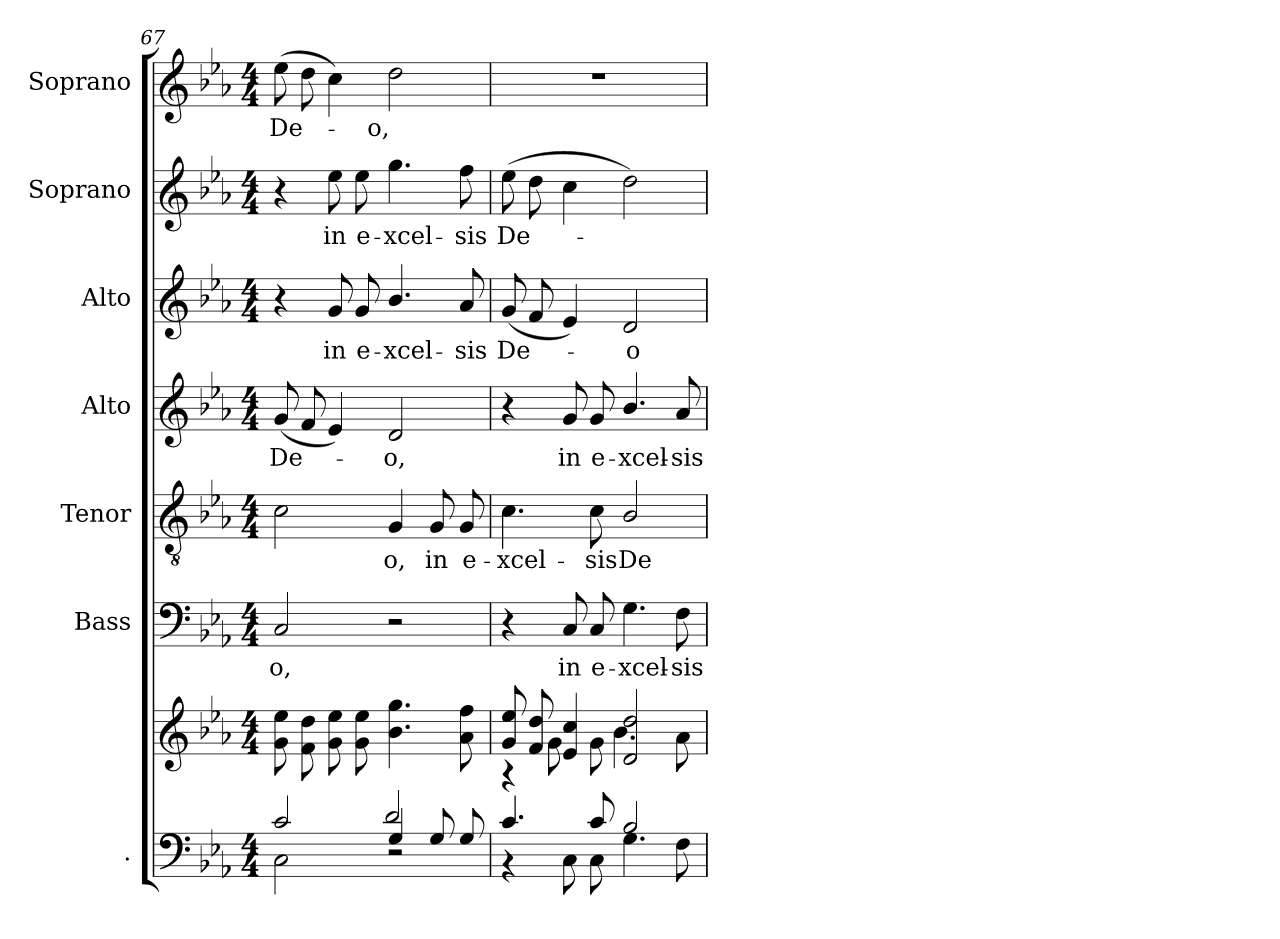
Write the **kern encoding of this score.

**kern	**kern	**kern	**text	**kern	**text	**kern	**text	**kern	**text	**kern	**text	**kern	**text
*part7	*part7	*part6	*part6	*part5	*part5	*part4	*part4	*part3	*part3	*part2	*part2	*part1	*part1
*staff8	*staff7	*staff6	*staff6	*staff5	*staff5	*staff4	*staff4	*staff3	*staff3	*staff2	*staff2	*staff1	*staff1
*I".	*	*I"Bass	*	*I"Tenor	*	*I"Alto	*	*I"Alto	*	*I"Soprano	*	*I"Soprano	*
*	*	*I'B.	*	*I'T.	*	*	*	*I'A.	*	*	*	*I'S.	*
*clefF4	*clefG2	*clefF4	*	*clefGv2	*	*clefG2	*	*clefG2	*	*clefG2	*	*clefG2	*
*	*	*	*	*ITrd7c12	*	*	*	*	*	*	*	*	*
*k[b-e-a-]	*k[b-e-a-]	*k[b-e-a-]	*	*k[b-e-a-]	*	*k[b-e-a-]	*	*k[b-e-a-]	*	*k[b-e-a-]	*	*k[b-e-a-]	*
*E-:	*E-:	*E-:	*	*E-:	*	*E-:	*	*E-:	*	*E-:	*	*E-:	*
*M4/4	*M4/4	*M4/4	*	*M4/4	*	*M4/4	*	*M4/4	*	*M4/4	*	*M4/4	*
=67	=67	=67	=67	=67	=67	=67	=67	=67	=67	=67	=67	=67	=67
*^	*	*	*	*	*	*	*	*	*	*	*	*	*
*	*^	*	*	*	*	*	*	*	*	*	*	*	*	*
!	!	!	!	!	!LO:LY:b:color=#000000	!	!	!	!	!	!	!	!	!	!
!	!	!	!	!	!	!	!	!	!LO:LY:b:color=#000000	!	!	!	!	!	!
!	!	!	!	!	!	!	!	!	!	!	!	!	!	!	!LO:LY:b:color=#000000
2ci/	2Ci\	2ryy	8gi\ 8ee-i	2Ci/	-o,	2Ci\	.	(8gi/	De-	4r	.	4r	.	(8ee-i\	De-
.	.	.	8fi\ 8ddi	.	.	.	.	8fi/	.	.	.	.	.	8ddi\	.
!	!	!	!	!	!	!	!	!	!	!	!LO:LY:b:color=#000000	!	!	!	!
!	!	!	!	!	!	!	!	!	!	!	!	!	!LO:LY:b:color=#000000	!	!
.	.	.	8gi\ 8ee-i	.	.	.	.	4e-i/)	.	8gi/	in	8ee-i\	in	4cci\)	.
!	!	!	!	!	!	!	!	!	!	!	!LO:LY:b:color=#000000	!	!	!	!
!	!	!	!	!	!	!	!	!	!	!	!	!	!LO:LY:b:color=#000000	!	!
.	.	.	8gi\ 8ee-i	.	.	.	.	.	.	8gi/	e-	8ee-i\	e-	.	.
!	!	!	!	!	!	!	!LO:LY:b:color=#000000	!	!	!	!	!	!	!	!
!	!	!	!	!	!	!	!	!	!LO:LY:b:color=#000000	!	!	!	!	!	!
!	!	!	!	!	!	!	!	!	!	!	!LO:LY:b:color=#000000	!	!	!	!
!	!	!	!	!	!	!	!	!	!	!	!	!	!LO:LY:b:color=#000000	!	!
!	!	!	!	!	!	!	!	!	!	!	!	!	!	!	!LO:LY:b:color=#000000
4Gi/	2r	2di/	4.b-i\ 4.ggi	2r	.	4GGi/	-o,	2di/	-o,	4.b-i/	-xcel-	4.ggi\	-xcel-	2ddi\	-o,
!	!	!	!	!	!	!	!LO:LY:b:color=#000000	!	!	!	!	!	!	!	!
8Gi/	.	.	.	.	.	8GGi/	in	.	.	.	.	.	.	.	.
!	!	!	!	!	!	!	!LO:LY:b:color=#000000	!	!	!	!	!	!	!	!
!	!	!	!	!	!	!	!	!	!	!	!LO:LY:b:color=#000000	!	!	!	!
!	!	!	!	!	!	!	!	!	!	!	!	!	!LO:LY:b:color=#000000	!	!
8Gi/	.	.	8a-i\ 8ffi	.	.	8GGi/	e-	.	.	8a-i/	-sis	8ffi\	-sis	.	.
*	*v	*v	*	*	*	*	*	*	*	*	*	*	*	*	*
=68	=68	=68	=68	=68	=68	=68	=68	=68	=68	=68	=68	=68	=68	=68
*	*	*^	*	*	*	*	*	*	*	*	*	*	*	*
!	!	!	!	!	!	!	!LO:LY:b:color=#000000	!	!	!	!	!	!	!	!
!	!	!	!	!	!	!	!	!	!	!	!LO:LY:b:color=#000000	!	!	!	!
!	!	!	!	!	!	!	!	!	!	!	!	!	!LO:LY:b:color=#000000	!	!
4.ci/	4r	8gi/ 8ee-i	4r	4r	.	4.Ci\	-xcel-	4r	.	(8gi/	De-	(8ee-i\	De-	1r	.
.	.	8fi/ 8ddi	.	.	.	.	.	.	.	8fi/	.	8ddi\	.	.	.
!	!	!	!	!	!LO:LY:b:color=#000000	!	!	!	!	!	!	!	!	!	!
!	!	!	!	!	!	!	!	!	!LO:LY:b:color=#000000	!	!	!	!	!	!
.	8Ci\	4e-i/ 4cci	8gi\	8Ci/	in	.	.	8gi/	in	4e-i/)	.	4cci\	.	.	.
!	!	!	!	!	!LO:LY:b:color=#000000	!	!	!	!	!	!	!	!	!	!
!	!	!	!	!	!	!	!LO:LY:b:color=#000000	!	!	!	!	!	!	!	!
!	!	!	!	!	!	!	!	!	!LO:LY:b:color=#000000	!	!	!	!	!	!
8ci/	8Ci\	.	8gi\	8Ci/	e-	8Ci\	-sis	8gi/	e-	.	.	.	.	.	.
!	!	!	!	!	!LO:LY:b:color=#000000	!	!	!	!	!	!	!	!	!	!
!	!	!	!	!	!	!	!LO:LY:b:color=#000000	!	!	!	!	!	!	!	!
!	!	!	!	!	!	!	!	!	!LO:LY:b:color=#000000	!	!	!	!	!	!
!	!	!	!	!	!	!	!	!	!	!	!LO:LY:b:color=#000000	!	!	!	!
2B-i/	4.Gi\	2di/ 2ddi	4.b-i\	4.Gi\	-xcel-	2BB-i/	De-	4.b-i/	-xcel-	2di/	-o	2ddi\)	.	.	.
!	!	!	!	!	!LO:LY:b:color=#000000	!	!	!	!	!	!	!	!	!	!
!	!	!	!	!	!	!	!	!	!LO:LY:b:color=#000000	!	!	!	!	!	!
.	8Fi\	.	8a-i\	8Fi\	-sis	.	.	8a-i/	-sis	.	.	.	.	.	.
*v	*v	*	*	*	*	*	*	*	*	*	*	*	*	*	*
*	*v	*v	*	*	*	*	*	*	*	*	*	*	*	*
=	=	=	=	=	=	=	=	=	=	=	=	=	=
*-	*-	*-	*-	*-	*-	*-	*-	*-	*-	*-	*-	*-	*-
